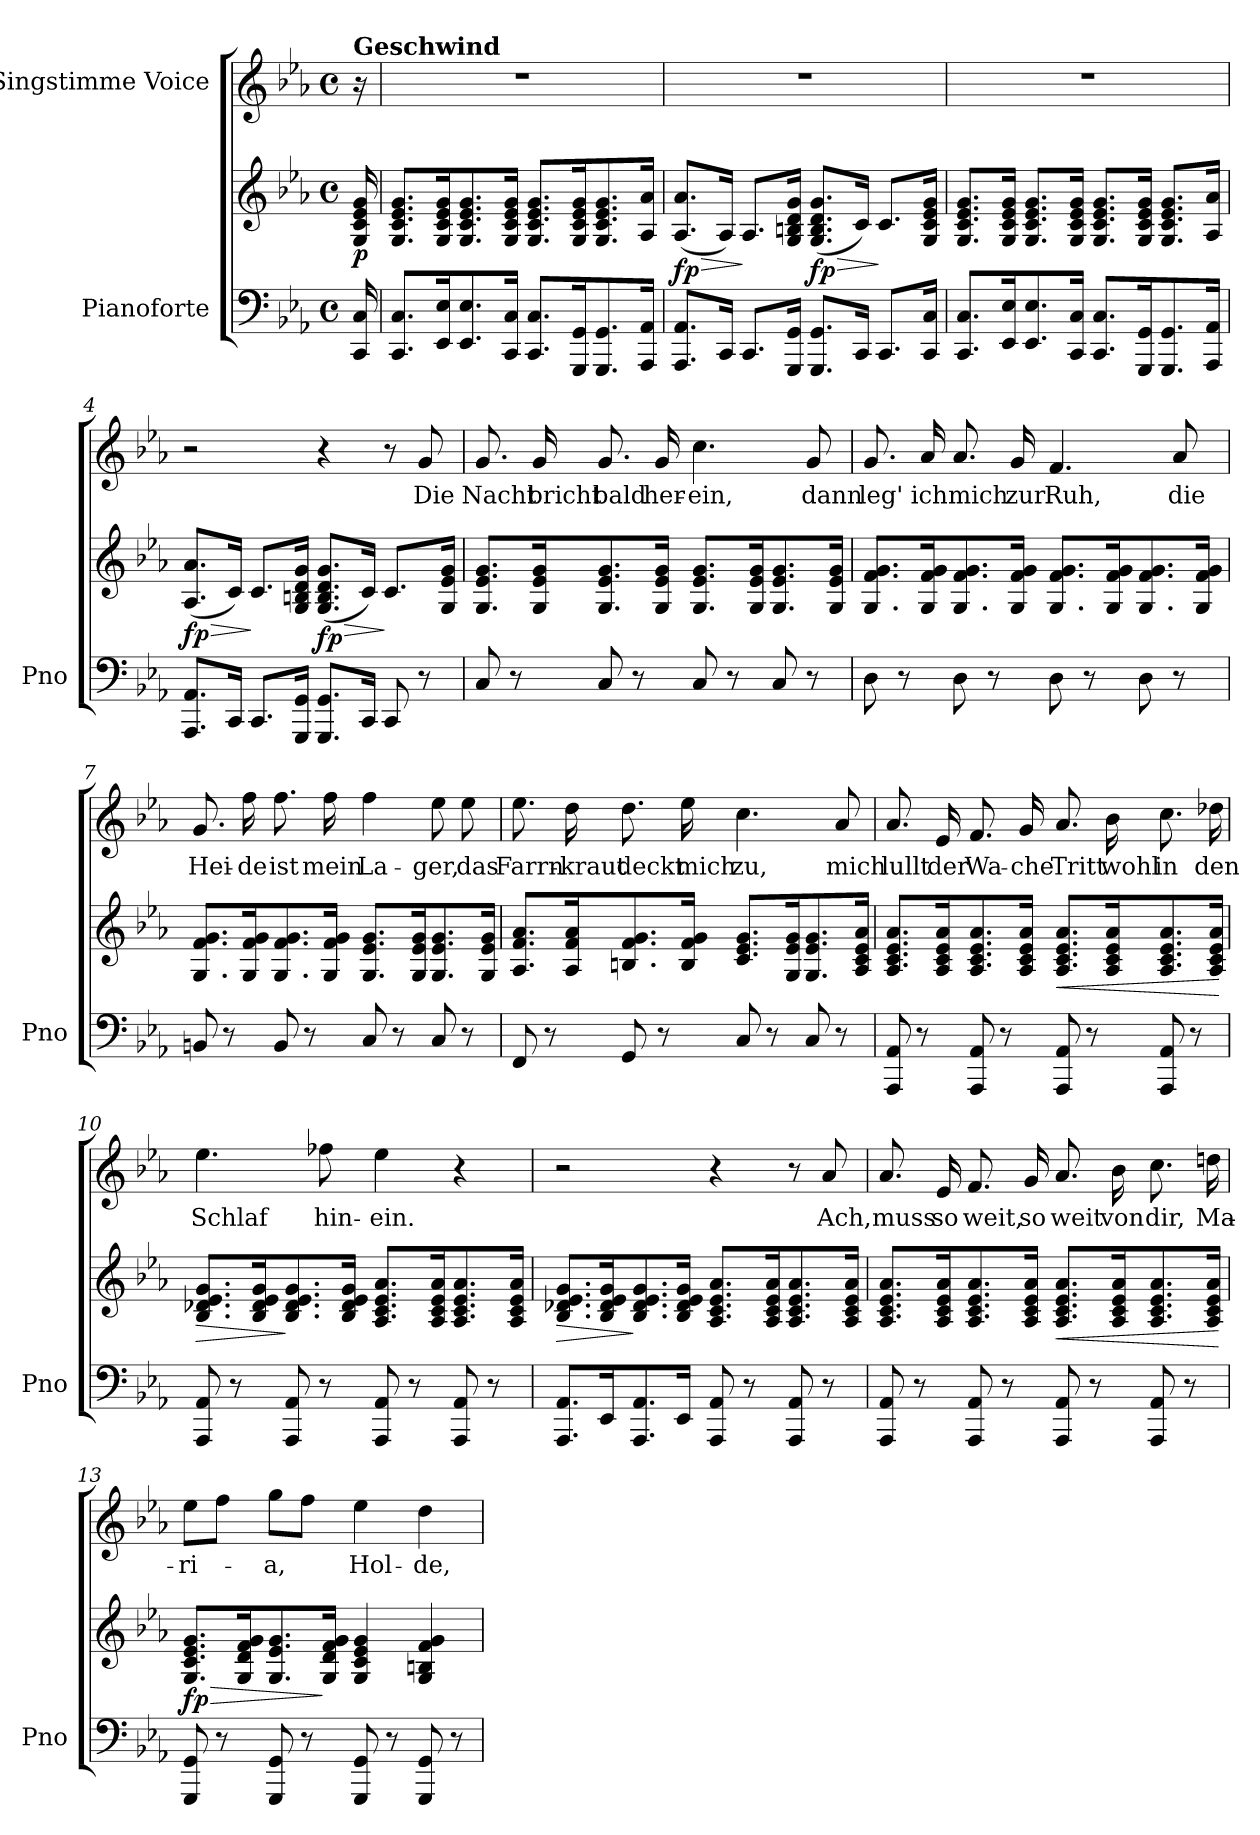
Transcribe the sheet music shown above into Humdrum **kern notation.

**kern	**kern	**dynam	**kern	**text
*part2	*part2	*part2	*part1	*part1
*staff3	*staff2	*staff2/3	*staff1	*staff1
*I"Pianoforte	*	*	*I"Singstimme Voice	*
*I'Pno	*	*	*	*
*clefF4	*clefG2	*	*clefG2	*
*k[b-e-a-]	*k[b-e-a-]	*	*k[b-e-a-]	*
*M4/4	*M4/4	*	*M4/4	*
*met(c)	*met(c)	*	*met(c)	*
=	=	=	=	=
!	!	!	!LO:TX:a:B:t=Geschwind	!
!	!	!LO:DY:b	!	!
16CC/ 16C/	16G/ 16c/ 16e-/ 16g/	p	16r	.
=1	=1	=1	=1	=1
8.CC/ 8.C/L	8.G/ 8.c/ 8.e-/ 8.g/L	.	1r	.
16EE-/ 16E-/K	16G/ 16c/ 16e-/ 16g/K	.	.	.
8.EE-/ 8.E-/	8.G/ 8.c/ 8.e-/ 8.g/	.	.	.
16CC/ 16C/Jk	16G/ 16c/ 16e-/ 16g/Jk	.	.	.
8.CC/ 8.C/L	8.G/ 8.c/ 8.e-/ 8.g/L	.	.	.
16GGG/ 16GG/K	16G/ 16c/ 16e-/ 16g/K	.	.	.
8.GGG/ 8.GG/	8.G/ 8.c/ 8.e-/ 8.g/	.	.	.
16AAA-/ 16AA-/Jk	16A-/ 16a-/Jk	.	.	.
=2	=2	=2	=2	=2
!	!	!LO:HP:b	!	!
!	!	!LO:DY:n=1:b	!	!
8.AAA-/ 8.AA-/L	(8.A-/ 8.a-/L	> fp	1r	.
16CC/Jk	16A-/Jk)	.	.	.
8.CC/L	8.A-/L	]	.	.
16GGG/ 16GG/Jk	16G/ 16Bn/ 16d/ 16g/Jk	.	.	.
!	!	!LO:HP:b	!	!
!	!	!LO:DY:n=2:b	!	!
8.GGG/ 8.GG/L	(8.G/ 8.B/ 8.d/ 8.g/L	> fp	.	.
16CC/Jk	16c/Jk)	.	.	.
8.CC/L	8.c/L	]	.	.
16CC/ 16C/Jk	16G/ 16c/ 16e-/ 16g/Jk	.	.	.
=3	=3	=3	=3	=3
8.CC/ 8.C/L	8.G/ 8.c/ 8.e-/ 8.g/L	.	1r	.
16EE-/ 16E-/K	16G/ 16c/ 16e-/ 16g/Jk	.	.	.
8.EE-/ 8.E-/	8.G/ 8.c/ 8.e-/ 8.g/L	.	.	.
16CC/ 16C/Jk	16G/ 16c/ 16e-/ 16g/Jk	.	.	.
8.CC/ 8.C/L	8.G/ 8.c/ 8.e-/ 8.g/L	.	.	.
16GGG/ 16GG/K	16G/ 16c/ 16e-/ 16g/Jk	.	.	.
8.GGG/ 8.GG/	8.G/ 8.c/ 8.e-/ 8.g/L	.	.	.
16AAA-/ 16AA-/Jk	16A-/ 16a-/Jk	.	.	.
=4	=4	=4	=4	=4
!	!	!LO:HP:b	!	!
!	!	!LO:DY:n=1:b	!	!
8.AAA-/ 8.AA-/L	(8.A-/ 8.a-/L	> fp	2r	.
16CC/Jk	16c/Jk)	.	.	.
8.CC/L	8.c/L	]	.	.
16GGG/ 16GG/Jk	16G/ 16Bn/ 16d/ 16g/Jk	.	.	.
!	!	!LO:HP:b	!	!
!	!	!LO:DY:n=2:b	!	!
8.GGG/ 8.GG/L	(8.G/ 8.B/ 8.d/ 8.g/L	> fp	4r	.
16CC/Jk	16c/Jk)	.	.	.
8CC/	8.c/L	]	8r	.
8r	.	.	8g/	Die
.	16G/ 16e-/ 16g/Jk	.	.	.
=5	=5	=5	=5	=5
8C/	8.G/ 8.e-/ 8.g/L	.	8.g/	Nacht
8r	.	.	.	.
.	16G/ 16e-/ 16g/K	.	16g/	bricht
8C/	8.G/ 8.e-/ 8.g/	.	8.g/	bald
8r	.	.	.	.
.	16G/ 16e-/ 16g/Jk	.	16g/	her-
8C/	8.G/ 8.e-/ 8.g/L	.	4.cc\	-ein,
8r	.	.	.	.
.	16G/ 16e-/ 16g/K	.	.	.
8C/	8.G/ 8.e-/ 8.g/	.	.	.
8r	.	.	8g/	dann
.	16G/ 16e-/ 16g/Jk	.	.	.
=6	=6	=6	=6	=6
8D\	8.G/ 8.f/ 8.g/L	.	8.g/	leg'
8r	.	.	.	.
.	16G/ 16f/ 16g/K	.	16a-/	ich
8D\	8.G/ 8.f/ 8.g/	.	8.a-/	mich
8r	.	.	.	.
.	16G/ 16f/ 16g/Jk	.	16g/	zur
8D\	8.G/ 8.f/ 8.g/L	.	4.f/	Ruh,
8r	.	.	.	.
.	16G/ 16f/ 16g/K	.	.	.
8D\	8.G/ 8.f/ 8.g/	.	.	.
8r	.	.	8a-/	die
.	16G/ 16f/ 16g/Jk	.	.	.
=7	=7	=7	=7	=7
8BBn/	8.G/ 8.f/ 8.g/L	.	8.g/	Hei-
8r	.	.	.	.
.	16G/ 16f/ 16g/K	.	16ff\	-de
8BB/	8.G/ 8.f/ 8.g/	.	8.ff\	ist
8r	.	.	.	.
.	16G/ 16f/ 16g/Jk	.	16ff\	mein
8C/	8.G/ 8.e-/ 8.g/L	.	4ff\	La-
8r	.	.	.	.
.	16G/ 16e-/ 16g/K	.	.	.
8C/	8.G/ 8.e-/ 8.g/	.	8ee-\	-ger,
8r	.	.	8ee-\	das
.	16G/ 16e-/ 16g/Jk	.	.	.
=8	=8	=8	=8	=8
8FF/	8.A-/ 8.f/ 8.a-/L	.	8.ee-\	Farrn-
8r	.	.	.	.
.	16A-/ 16f/ 16a-/K	.	16dd\	-kraut
8GG/	8.Bn/ 8.f/ 8.g/	.	8.dd\	deckt
8r	.	.	.	.
.	16B/ 16f/ 16g/Jk	.	16ee-\	mich
8C/	8.c/ 8.e-/ 8.g/L	.	4.cc\	zu,
8r	.	.	.	.
.	16G/ 16e-/ 16g/K	.	.	.
8C/	8.G/ 8.e-/ 8.g/	.	.	.
8r	.	.	8a-/	mich
.	16A-/ 16c/ 16e-/ 16a-/Jk	.	.	.
=9	=9	=9	=9	=9
8AAA-/ 8AA-/	8.A-/ 8.c/ 8.e-/ 8.a-/L	.	8.a-/	lullt
8r	.	.	.	.
.	16A-/ 16c/ 16e-/ 16a-/K	.	16e-/	der
8AAA-/ 8AA-/	8.A-/ 8.c/ 8.e-/ 8.a-/	.	8.f/	Wa-
8r	.	.	.	.
.	16A-/ 16c/ 16e-/ 16a-/Jk	.	16g/	-che
!	!	!LO:HP:b	!	!
8AAA-/ 8AA-/	8.A-/ 8.c/ 8.e-/ 8.a-/L	<	8.a-/	Tritt
8r	.	.	.	.
.	16A-/ 16c/ 16e-/ 16a-/K	.	16b-\	wohl
8AAA-/ 8AA-/	8.A-/ 8.c/ 8.e-/ 8.a-/	.	8.cc\	in
8r	.	.	.	.
.	16A-/ 16c/ 16e-/ 16a-/Jk	.	16dd-X\	den
.	.	[	.	.
=10	=10	=10	=10	=10
!	!	!LO:HP:b	!	!
8AAA-/ 8AA-/	8.B-/ 8.d-X/ 8.e-/ 8.g/L	>	4.ee-\	Schlaf
8r	.	.	.	.
.	16B-/ 16d-/ 16e-/ 16g/K	.	.	.
8AAA-/ 8AA-/	8.B-/ 8.d-/ 8.e-/ 8.g/	]	.	.
8r	.	.	8ff-X\	hin-
.	16B-/ 16d-/ 16e-/ 16g/Jk	.	.	.
8AAA-/ 8AA-/	8.A-/ 8.c/ 8.e-/ 8.a-/L	.	4ee-\	-ein.
8r	.	.	.	.
.	16A-/ 16c/ 16e-/ 16a-/K	.	.	.
8AAA-/ 8AA-/	8.A-/ 8.c/ 8.e-/ 8.a-/	.	4r	.
8r	.	.	.	.
.	16A-/ 16c/ 16e-/ 16a-/Jk	.	.	.
=11	=11	=11	=11	=11
!	!	!LO:HP:b	!	!
8.AAA-/ 8.AA-/L	8.B-/ 8.d-X/ 8.e-/ 8.g/L	>	2r	.
16EE-/K	16B-/ 16d-/ 16e-/ 16g/K	.	.	.
8.AAA-/ 8.AA-/	8.B-/ 8.d-/ 8.e-/ 8.g/	]	.	.
16EE-/Jk	16B-/ 16d-/ 16e-/ 16g/Jk	.	.	.
8AAA-/ 8AA-/	8.A-/ 8.c/ 8.e-/ 8.a-/L	.	4r	.
8r	.	.	.	.
.	16A-/ 16c/ 16e-/ 16a-/K	.	.	.
8AAA-/ 8AA-/	8.A-/ 8.c/ 8.e-/ 8.a-/	.	8r	.
8r	.	.	8a-/	Ach,
.	16A-/ 16c/ 16e-/ 16a-/Jk	.	.	.
=12	=12	=12	=12	=12
8AAA-/ 8AA-/	8.A-/ 8.c/ 8.e-/ 8.a-/L	.	8.a-/	muss
8r	.	.	.	.
.	16A-/ 16c/ 16e-/ 16a-/K	.	16e-/	so
8AAA-/ 8AA-/	8.A-/ 8.c/ 8.e-/ 8.a-/	.	8.f/	weit,
8r	.	.	.	.
.	16A-/ 16c/ 16e-/ 16a-/Jk	.	16g/	so
!	!	!LO:HP:b	!	!
8AAA-/ 8AA-/	8.A-/ 8.c/ 8.e-/ 8.a-/L	<	8.a-/	weit
8r	.	.	.	.
.	16A-/ 16c/ 16e-/ 16a-/K	.	16b-\	von
8AAA-/ 8AA-/	8.A-/ 8.c/ 8.e-/ 8.a-/	.	8.cc\	dir,
8r	.	.	.	.
.	16A-/ 16c/ 16e-/ 16a-/Jk	.	16ddn\	Ma-
.	.	[	.	.
=13	=13	=13	=13	=13
!	!	!LO:HP:b	!	!
!	!	!LO:DY:n=1:b	!	!
8GGG/ 8GG/	8.G/ 8.c/ 8.e-/ 8.g/L	> fp	8ee-\L	-ri-
8r	.	.	8ff\J	.
.	16G/ 16d/ 16f/ 16g/K	.	.	.
8GGG/ 8GG/	8.G/ 8.e-/ 8.g/	.	8gg\L	-a,
8r	.	.	8ff\J	.
.	16G/ 16d/ 16f/ 16g/Jk	]	.	.
8GGG/ 8GG/	4G/ 4c/ 4e-/ 4g/	.	4ee-\	Hol-
8r	.	.	.	.
8GGG/ 8GG/	4G/ 4Bn/ 4f/ 4g/	.	4dd\	-de,
8r	.	.	.	.
=	=	=	=	=
*-	*-	*-	*-	*-
